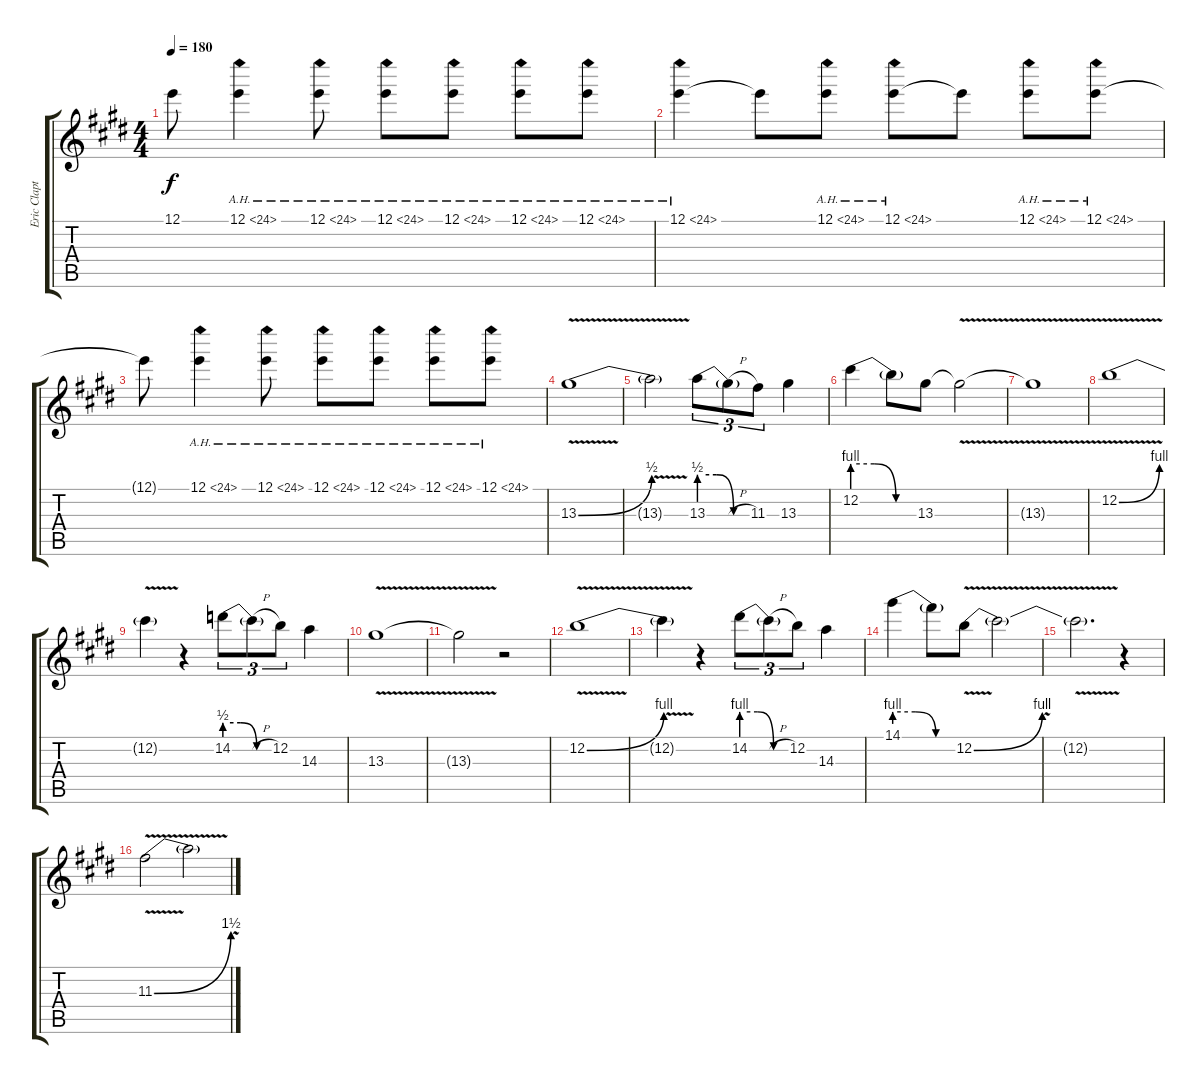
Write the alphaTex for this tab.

\track ("Eric Clapton - Gtr.2" "Eric Clapt") {instrument distortionguitar}
\staff {score tabs}
\tuning (E4 B3 G3 D3 A2 E2) {hide}
\ts (4 4)
\tempo 180
\clef g2
\ks c#minor
12.1{t}.8{dy f} 12.1{ah 12}.4 12.1{ah 12}.8 12.1{ah 12}.8 12.1{ah 12}.8 12.1{ah 12}.8 12.1{ah 12}.8 |
12.1{ah 12}.4 12.1{t}.8 12.1{ah 12}.8 12.1{ah 12}.8 12.1{t}.8 12.1{ah 12}.8 12.1{ah 12}.8 |
12.1{t}.8 12.1{ah 12}.4 12.1{ah 12}.8 12.1{ah 12}.8 12.1{ah 12}.8 12.1{ah 12}.8 12.1{ah 12}.8 |
13.3{be (bend 0 0 60 2) v}.1{volume 12 balance 11} |
13.3{v t}.2 13.3{be (custom 0 2 20 2 40 0 60 0)}.8{tu (3 2)} 13.3{h t}.8{tu (3 2)} 11.3.8{tu (3 2)} 13.3.4 |
12.2{be (custom 0 4 20 4 40 0 60 0)}.4 12.2{t}.8 13.3.8 13.3{v t}.2 |
13.3{v t}.1 |
12.2{be (bend 0 0 60 4) v}.1 |
12.2{v t}.4 r.4 14.2{be (custom 0 2 20 2 40 0 60 0)}.8{tu (3 2)} 14.2{h t}.8{tu (3 2)} 12.2.8{tu (3 2)} 14.3.4 |
13.3{v}.1 |
13.3{v t}.2 r.2 |
12.2{be (bend 0 0 60 4) v}.1 |
12.2{v t}.4 r.4 14.2{be (custom 0 4 20 4 40 0 60 0)}.8{tu (3 2)} 14.2{h t}.8{tu (3 2)} 12.2.8{tu (3 2)} 14.3.4 |
14.1{be (custom 0 4 20 4 40 0 60 0)}.4 14.1{t}.8 12.2{be (bend 0 0 60 4) v}.8 12.2{v t}.2 |
12.2{v t}.2{d} r.4 |
11.3{be (bend 0 0 60 6) v}.2 11.3{v t}.2
